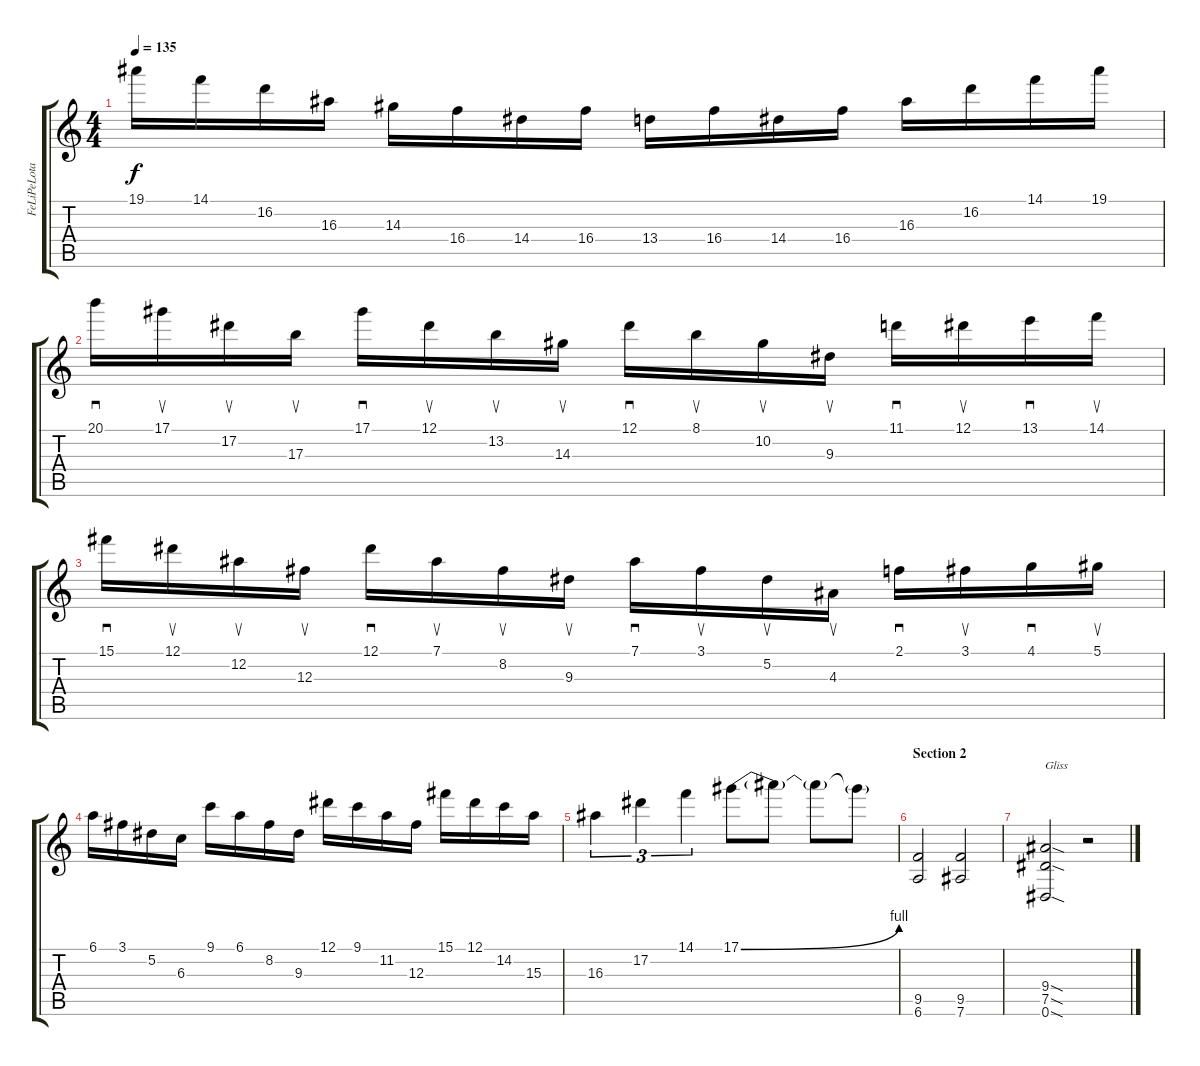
\track ("FeLiPeLotas (Lead)" "FeLiPeLota") {instrument distortionguitar}
\staff {score tabs}
\tuning (Eb4 Bb3 Gb3 Db3 Ab2 Eb2) {hide}
\ts (4 4)
\tempo 135
\clef g2
\ks c
19.1.16{dy f} 14.1.16 16.2.16 16.3.16 14.3.16 16.4.16 14.4.16 16.4.16 13.4.16 16.4.16 14.4.16 16.4.16 16.3.16 16.2.16 14.1.16 19.1.16 |
20.1.16{sd} 17.1.16{su} 17.2.16{su} 17.3.16{su} 17.1.16{sd} 12.1.16{su} 13.2.16{su} 14.3.16{su} 12.1.16{sd} 8.1.16{su} 10.2.16{su} 9.3.16{su} 11.1.16{sd} 12.1.16{su} 13.1.16{sd} 14.1.16{su} |
15.1.16{sd} 12.1.16{su} 12.2.16{su} 12.3.16{su} 12.1.16{sd} 7.1.16{su} 8.2.16{su} 9.3.16{su} 7.1.16{sd} 3.1.16{su} 5.2.16{su} 4.3.16{su} 2.1.16{sd} 3.1.16{su} 4.1.16{sd} 5.1.16{su} |
6.1.16 3.1.16 5.2.16 6.3.16 9.1.16 6.1.16 8.2.16 9.3.16 12.1.16 9.1.16 11.2.16 12.3.16 15.1.16 12.1.16 14.2.16 15.3.16 |
16.3.4{tu (3 2)} 17.2.4{tu (3 2)} 14.1.4{tu (3 2)} 17.1{be (bend 0 0 60 4)}.8 17.1{t}.8 17.1{t}.8 17.1{t}.8 |
\section ("" "Section 2")
(9.5 6.6).2 (9.5 7.6).2 |
(9.4{sod} 7.5{sod} 0.6{sod}).2{txt "Gliss"} r.2
